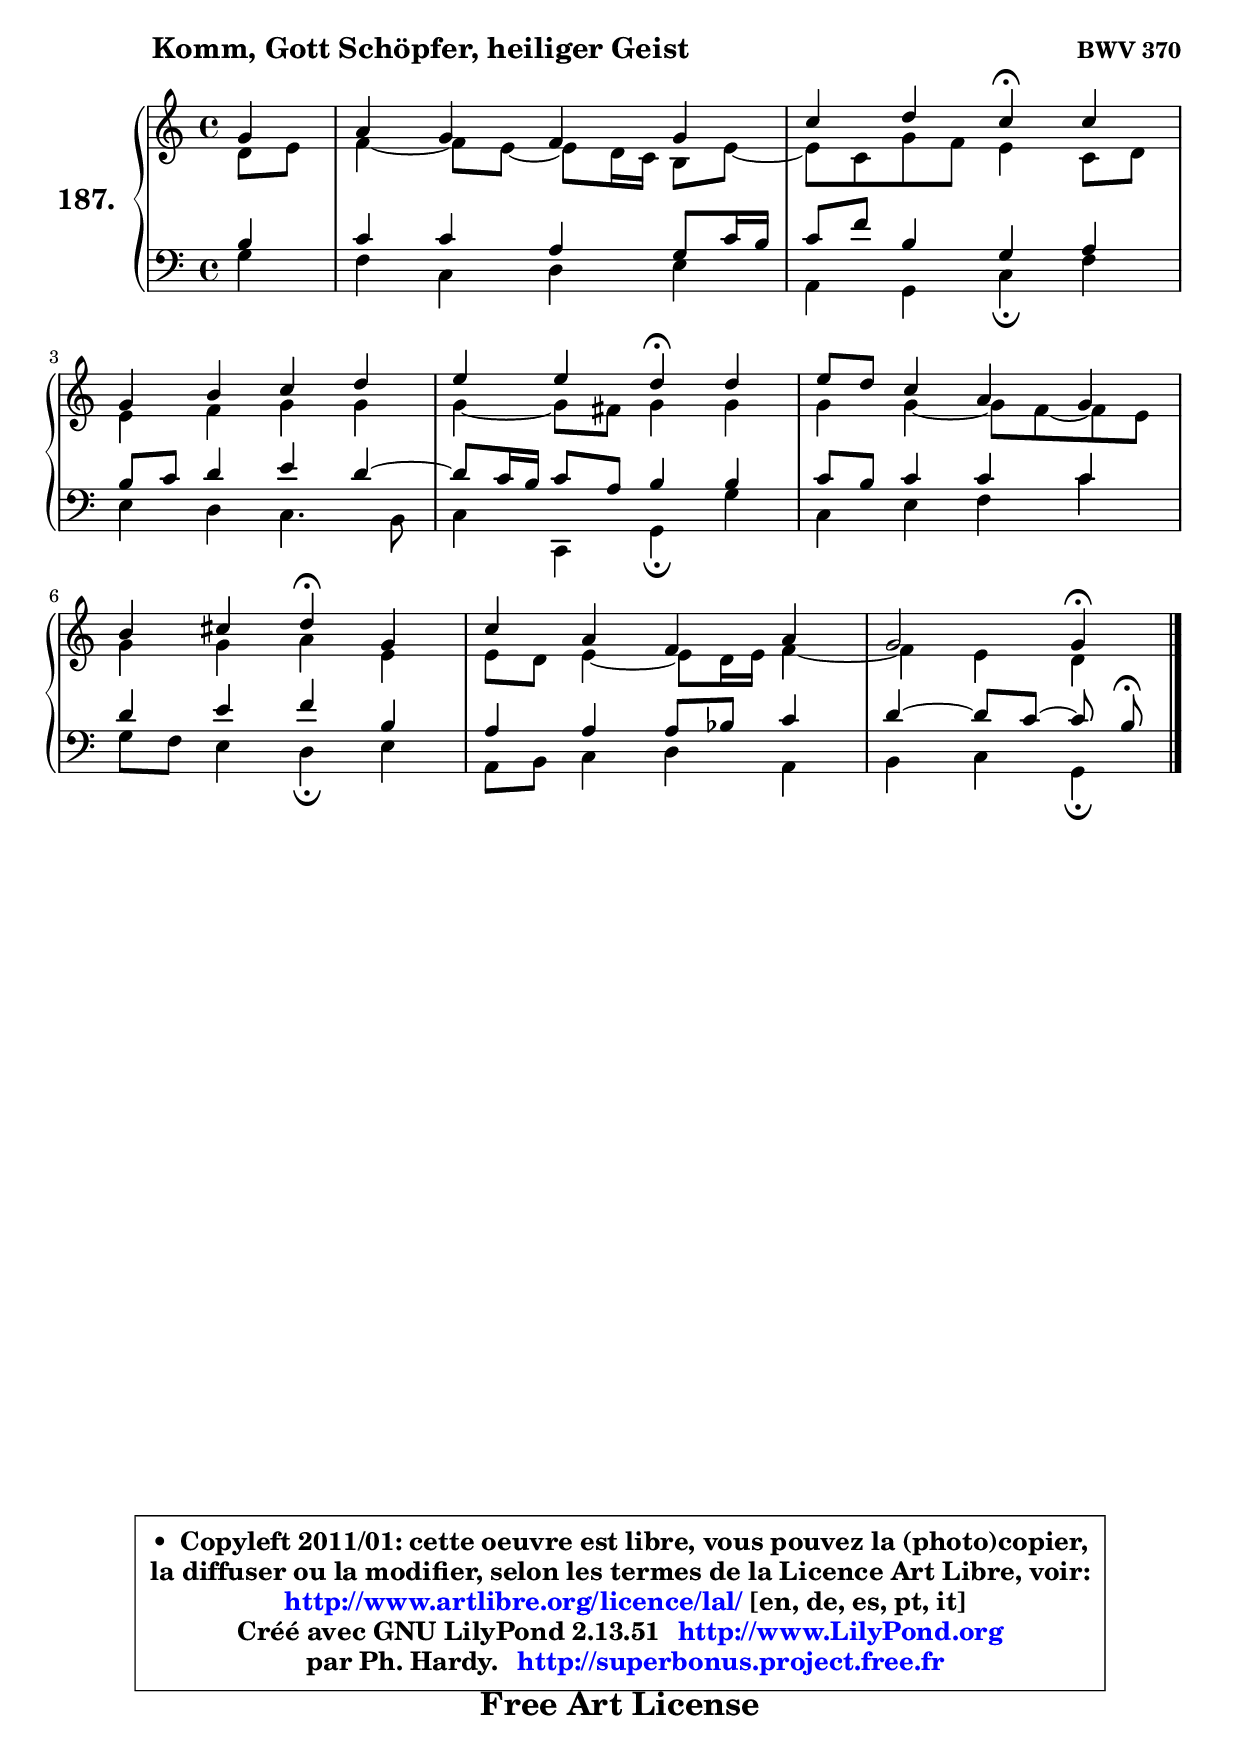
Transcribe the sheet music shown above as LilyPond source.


\version "2.13.51"

    \paper {
%	system-system-spacing #'padding = #0.1
%	score-system-spacing #'padding = #0.1
%	ragged-bottom = ##f
%	ragged-last-bottom = ##f
	}

    \header {
      opus = \markup { \bold "BWV 370" }
      piece = \markup { \hspace #9 \fontsize #2 \bold "Komm, Gott Schöpfer, heiliger Geist" }
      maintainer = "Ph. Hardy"
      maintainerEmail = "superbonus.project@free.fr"
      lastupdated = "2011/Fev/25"
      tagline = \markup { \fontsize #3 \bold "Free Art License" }
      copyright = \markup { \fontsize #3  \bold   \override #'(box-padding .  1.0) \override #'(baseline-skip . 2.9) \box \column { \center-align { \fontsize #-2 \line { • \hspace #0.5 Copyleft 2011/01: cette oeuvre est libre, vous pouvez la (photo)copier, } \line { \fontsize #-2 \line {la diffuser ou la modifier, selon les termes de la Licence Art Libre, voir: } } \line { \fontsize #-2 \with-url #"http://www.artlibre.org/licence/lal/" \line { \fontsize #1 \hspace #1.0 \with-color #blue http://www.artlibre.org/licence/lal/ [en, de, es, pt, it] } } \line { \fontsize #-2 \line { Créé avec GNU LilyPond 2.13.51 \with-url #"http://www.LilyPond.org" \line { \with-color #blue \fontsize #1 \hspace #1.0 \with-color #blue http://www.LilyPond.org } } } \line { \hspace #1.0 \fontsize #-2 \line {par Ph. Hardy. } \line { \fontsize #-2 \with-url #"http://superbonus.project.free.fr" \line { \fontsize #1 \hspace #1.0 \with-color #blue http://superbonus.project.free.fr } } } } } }

	  }

  guidemidi = {
        r4 |
        R1 |
        r2 \tempo 4 = 30 r4 \tempo 4 = 78 r4 |
        R1 |
        r2 \tempo 4 = 30 r4 \tempo 4 = 78 r4 |
        R1 |
        r2 \tempo 4 = 30 r4 \tempo 4 = 78 r4 |
        R1 |
        r2 \tempo 4 = 30 r4 
	}

  upper = {
	\time 4/4
        \key g \mixolydian  % c \major
	\clef treble
	\partial 4
	\voiceOne
	<< { 
	% SOPRANO
	\set Voice.midiInstrument = "acoustic grand"
	\relative c'' {
        g4 |
        a4 g f g |
        c4 d c4\fermata c |
\break
        g4 b c d |
        e4 e d\fermata d |
        e8 d c4 a g |
\break
        b4 cis d\fermata g, |
        c4 a f a |
        g2 g4\fermata
        \bar "|."
	} % fin de relative
	}

	\context Voice="1" { \voiceTwo 
	% ALTO
	\set Voice.midiInstrument = "acoustic grand"
	\relative c' {
        d8 e |
        f4 ~ f8 e ~ e d16 c b8 e8 ~ |
	e8 c8 g' f e4 c8 d |
        e4 f g g |
        g4 ~ g8 fis g4 g |
        g4 g4 ~ g8 f ~ f e |
        g4 g a e |
        e8 d e4 ~ e8 d16 e f4 ~ |
	f4 e d4
        \bar "|."
	} % fin de relative
	\oneVoice
	} >>
	}

    lower = {
	\time 4/4
	\key g \mixolydian  % c \major
	\clef bass
	\partial 4
	\voiceOne
	<< { 
	% TENOR
	\set Voice.midiInstrument = "acoustic grand"
	\relative c' {
        b4 |
        c4 c a g8 c16 b |
        c8 f b,4 g a |
        b8 c d4 e d ~ |
	d8 c16 b c8 a b4 b |
        c8 b c4 c c |
        d4 e f b, |
        a4 a a8 bes c4 |
        d4 ~ d8 c8 ~ c b8^\fermata
        \bar "|."
	} % fin de relative
	}
	\context Voice="1" { \voiceTwo 
	% BASS
	\set Voice.midiInstrument = "acoustic grand"
	\relative c' {
        g4 |
        f4 c d e |
        a,4 g c4\fermata f |
        e4 d c4. b8 |
        c4 c, g'\fermata g' |
        c,4 e f c' |
        g8 f e4 d\fermata e |
        a,8 b c4 d a |
        b4 c g4\fermata
        \bar "|."
	} % fin de relative
	\oneVoice
	} >>
	}


    \score { 

	\new PianoStaff <<
	\set PianoStaff.instrumentName = \markup { \bold \huge "187." }
	\new Staff = "upper" \upper
	\new Staff = "lower" \lower
	>>

    \layout {
%	ragged-last = ##f
	   }

         } % fin de score

  \score {
    \unfoldRepeats { << \guidemidi \upper \lower >> }
    \midi {
    \context {
     \Staff
      \remove "Staff_performer"
               }

     \context {
      \Voice
       \consists "Staff_performer"
                }

     \context { 
      \Score
      tempoWholesPerMinute = #(ly:make-moment 78 4)
		}
	    }
	}

